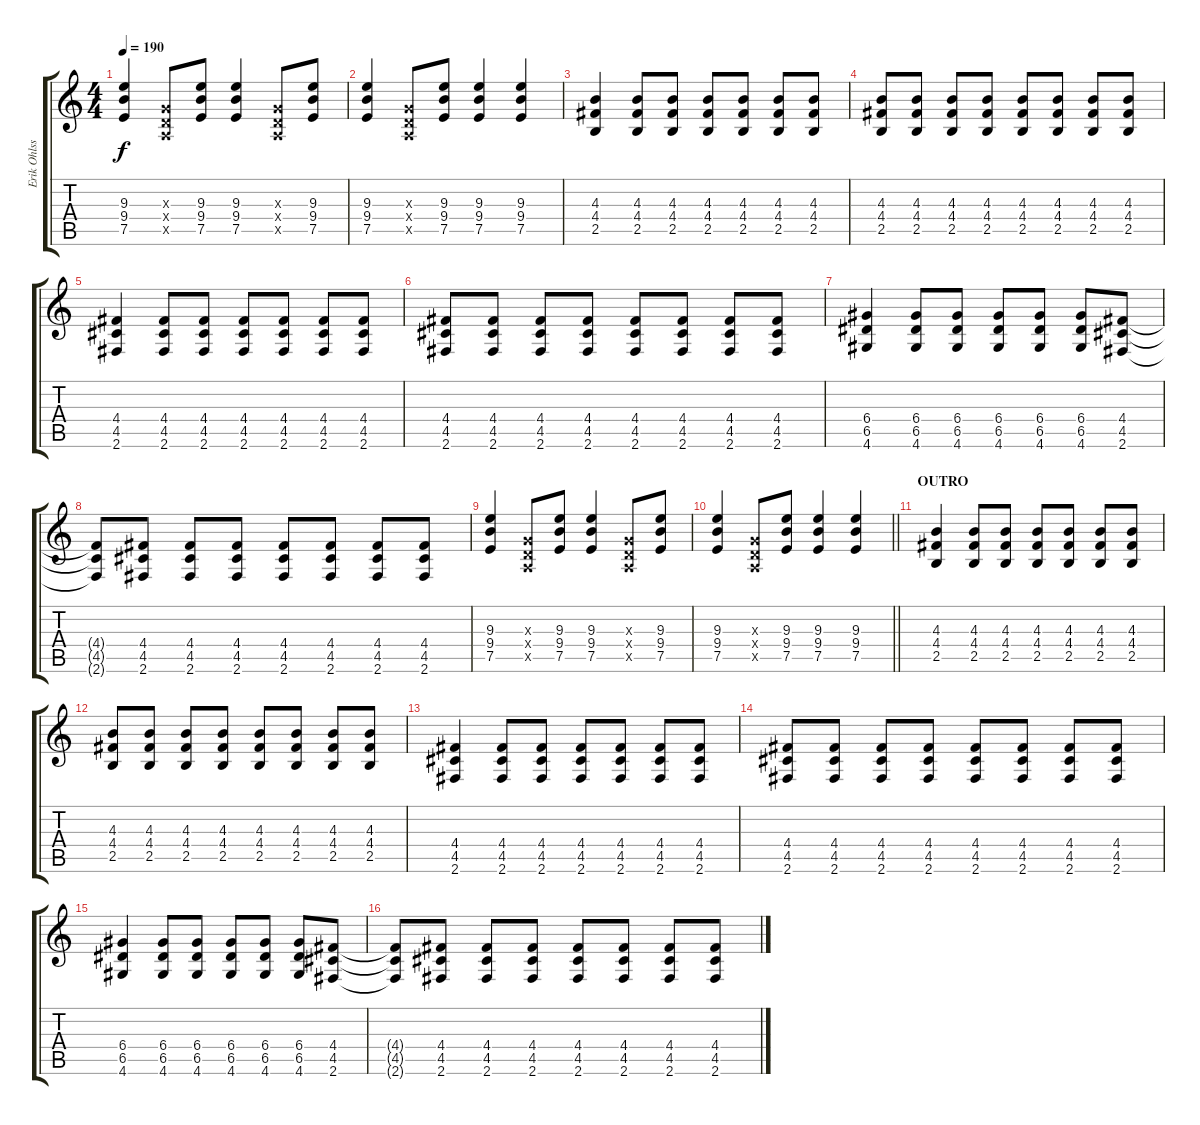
\track ("Erik Ohlsson" "Erik Ohlss") {instrument distortionguitar}
\staff {score tabs}
\tuning (E4 B3 G3 D3 A2 E2) {hide}
\ts (4 4)
\tempo 190
\clef g2
\ks c
(9.3 9.4 7.5).4{dy f} (0.3{x} 0.4{x} 0.5{x}).8 (9.3 9.4 7.5).8 (9.3 9.4 7.5).4 (0.3{x} 0.4{x} 0.5{x}).8 (9.3 9.4 7.5).8 |
(9.3 9.4 7.5).4 (0.3{x} 0.4{x} 0.5{x}).8 (9.3 9.4 7.5).8 (9.3 9.4 7.5).4 (9.3 9.4 7.5).4 |
(4.3 4.4 2.5).4 (4.3 4.4 2.5).8 (4.3 4.4 2.5).8 (4.3 4.4 2.5).8 (4.3 4.4 2.5).8 (4.3 4.4 2.5).8 (4.3 4.4 2.5).8 |
(4.3 4.4 2.5).8 (4.3 4.4 2.5).8 (4.3 4.4 2.5).8 (4.3 4.4 2.5).8 (4.3 4.4 2.5).8 (4.3 4.4 2.5).8 (4.3 4.4 2.5).8 (4.3 4.4 2.5).8 |
(4.4 4.5 2.6).4 (4.4 4.5 2.6).8 (4.4 4.5 2.6).8 (4.4 4.5 2.6).8 (4.4 4.5 2.6).8 (4.4 4.5 2.6).8 (4.4 4.5 2.6).8 |
(4.4 4.5 2.6).8 (4.4 4.5 2.6).8 (4.4 4.5 2.6).8 (4.4 4.5 2.6).8 (4.4 4.5 2.6).8 (4.4 4.5 2.6).8 (4.4 4.5 2.6).8 (4.4 4.5 2.6).8 |
(6.4 6.5 4.6).4 (6.4 6.5 4.6).8 (6.4 6.5 4.6).8 (6.4 6.5 4.6).8 (6.4 6.5 4.6).8 (6.4 6.5 4.6).8 (4.4 4.5 2.6).8 |
(4.4{t} 4.5{t} 2.6{t}).8 (4.4 4.5 2.6).8 (4.4 4.5 2.6).8 (4.4 4.5 2.6).8 (4.4 4.5 2.6).8 (4.4 4.5 2.6).8 (4.4 4.5 2.6).8 (4.4 4.5 2.6).8 |
(9.3 9.4 7.5).4 (0.3{x} 0.4{x} 0.5{x}).8 (9.3 9.4 7.5).8 (9.3 9.4 7.5).4 (0.3{x} 0.4{x} 0.5{x}).8 (9.3 9.4 7.5).8 |
\barLineRight lightlight
(9.3 9.4 7.5).4 (0.3{x} 0.4{x} 0.5{x}).8 (9.3 9.4 7.5).8 (9.3 9.4 7.5).4 (9.3 9.4 7.5).4 |
\section ("" "OUTRO")
(4.3 4.4 2.5).4 (4.3 4.4 2.5).8 (4.3 4.4 2.5).8 (4.3 4.4 2.5).8 (4.3 4.4 2.5).8 (4.3 4.4 2.5).8 (4.3 4.4 2.5).8 |
(4.3 4.4 2.5).8 (4.3 4.4 2.5).8 (4.3 4.4 2.5).8 (4.3 4.4 2.5).8 (4.3 4.4 2.5).8 (4.3 4.4 2.5).8 (4.3 4.4 2.5).8 (4.3 4.4 2.5).8 |
(4.4 4.5 2.6).4 (4.4 4.5 2.6).8 (4.4 4.5 2.6).8 (4.4 4.5 2.6).8 (4.4 4.5 2.6).8 (4.4 4.5 2.6).8 (4.4 4.5 2.6).8 |
(4.4 4.5 2.6).8 (4.4 4.5 2.6).8 (4.4 4.5 2.6).8 (4.4 4.5 2.6).8 (4.4 4.5 2.6).8 (4.4 4.5 2.6).8 (4.4 4.5 2.6).8 (4.4 4.5 2.6).8 |
(6.4 6.5 4.6).4 (6.4 6.5 4.6).8 (6.4 6.5 4.6).8 (6.4 6.5 4.6).8 (6.4 6.5 4.6).8 (6.4 6.5 4.6).8 (4.4 4.5 2.6).8 |
(4.4{t} 4.5{t} 2.6{t}).8 (4.4 4.5 2.6).8 (4.4 4.5 2.6).8 (4.4 4.5 2.6).8 (4.4 4.5 2.6).8 (4.4 4.5 2.6).8 (4.4 4.5 2.6).8 (4.4 4.5 2.6).8
